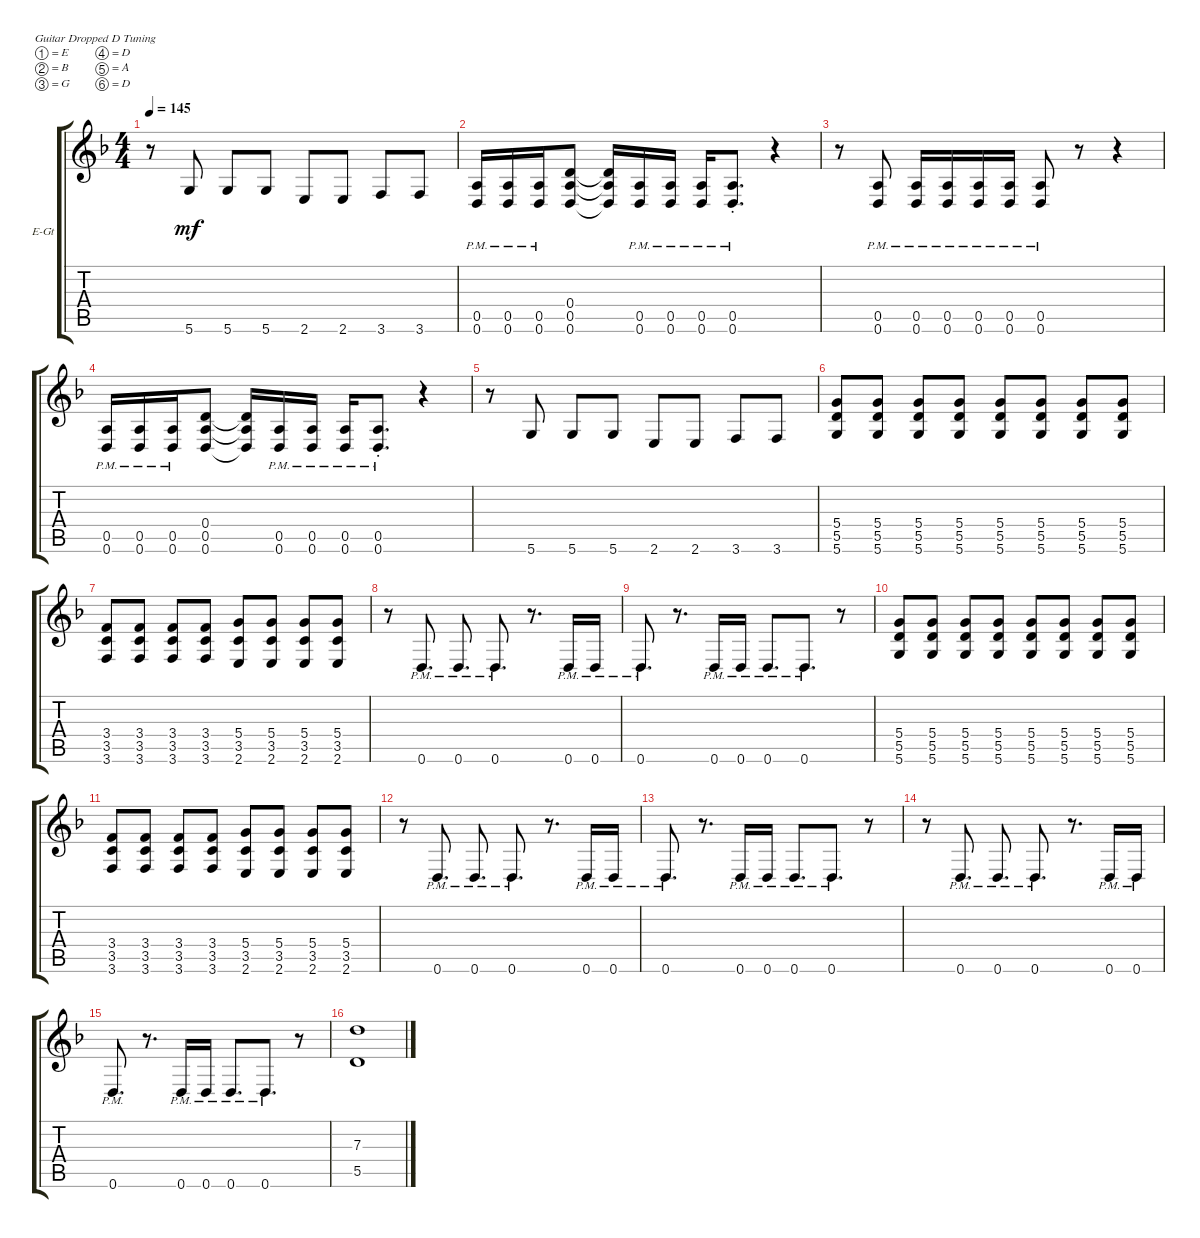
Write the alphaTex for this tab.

\defaultSystemsLayout 4
\bracketExtendMode groupsimilarinstruments
\firstSystemTrackNameOrientation horizontal
\otherSystemsTrackNameOrientation horizontal
\track ("Electric Guitar 2" "E-Gt") {instrument overdrivenguitar}
\staff {score tabs}
\tuning (E4 B3 G3 D3 A2 D2)
\ts (4 4)
\tempo 145
\clef g2
\ks f
r.8{dy mf} 5.6.8 5.6.8 5.6.8 2.6.8 2.6.8 3.6.8 3.6.8 |
(0.6{pm} 0.5{pm}).16 (0.6{pm} 0.5{pm}).16 (0.6{pm} 0.5{pm}).16 (0.6 0.5 0.4).8 (0.6{t} 0.5{t} 0.4{t}).16 (0.6{pm} 0.5{pm}).16 (0.6{pm} 0.5{pm}).16 (0.6{pm} 0.5{pm}).16 (0.6{pm st} 0.5{pm st}).8{d} r.4 |
r.8 (0.6{pm} 0.5{pm}).8 (0.6{pm} 0.5{pm}).16 (0.6{pm} 0.5{pm}).16 (0.6{pm} 0.5{pm}).16 (0.6{pm} 0.5{pm}).16 (0.6{pm} 0.5{pm}).8 r.8 r.4 |
(0.6{pm} 0.5{pm}).16 (0.6{pm} 0.5{pm}).16 (0.6{pm} 0.5{pm}).16 (0.6 0.5 0.4).8 (0.6{t} 0.5{t} 0.4{t}).16 (0.6{pm} 0.5{pm}).16 (0.6{pm} 0.5{pm}).16 (0.6{pm} 0.5{pm}).16 (0.6{pm st} 0.5{pm st}).8{d} r.4 |
r.8 5.6.8 5.6.8 5.6.8 2.6.8 2.6.8 3.6.8 3.6.8 |
(5.6 5.4 5.5).8 (5.6 5.4 5.5).8 (5.6 5.4 5.5).8 (5.6 5.4 5.5).8 (5.6 5.4 5.5).8 (5.6 5.4 5.5).8 (5.6 5.5 5.4).8 (5.6 5.5 5.4).8 |
(3.6 3.5 3.4).8 (3.6 3.5 3.4).8 (3.6 3.5 3.4).8 (3.6 3.5 3.4).8 (2.6 3.5 5.4).8 (3.5 2.6 5.4).8 (3.5 2.6 5.4).8 (3.5 2.6 5.4).8 |
r.8 0.6{pm}.8{d} 0.6{pm}.8{d} 0.6{pm}.8{d} r.8{d} 0.6{pm}.16 0.6{pm}.16 |
0.6{pm}.8{d} r.8{d} 0.6{pm}.16 0.6{pm}.16 0.6{pm}.8{d} 0.6{pm}.8{d} r.8 |
(5.6 5.4 5.5).8 (5.6 5.4 5.5).8 (5.6 5.4 5.5).8 (5.6 5.4 5.5).8 (5.6 5.4 5.5).8 (5.6 5.4 5.5).8 (5.6 5.5 5.4).8 (5.6 5.5 5.4).8 |
(3.6 3.5 3.4).8 (3.6 3.5 3.4).8 (3.6 3.5 3.4).8 (3.6 3.5 3.4).8 (2.6 3.5 5.4).8 (3.5 2.6 5.4).8 (3.5 2.6 5.4).8 (3.5 2.6 5.4).8 |
r.8 0.6{pm}.8{d} 0.6{pm}.8{d} 0.6{pm}.8{d} r.8{d} 0.6{pm}.16 0.6{pm}.16 |
0.6{pm}.8{d} r.8{d} 0.6{pm}.16 0.6{pm}.16 0.6{pm}.8{d} 0.6{pm}.8{d} r.8 |
r.8 0.6{pm}.8{d} 0.6{pm}.8{d} 0.6{pm}.8{d} r.8{d} 0.6{pm}.16 0.6{pm}.16 |
0.6{pm}.8{d} r.8{d} 0.6{pm}.16 0.6{pm}.16 0.6{pm}.8{d} 0.6{pm}.8{d} r.8 |
(5.5 7.3).1
